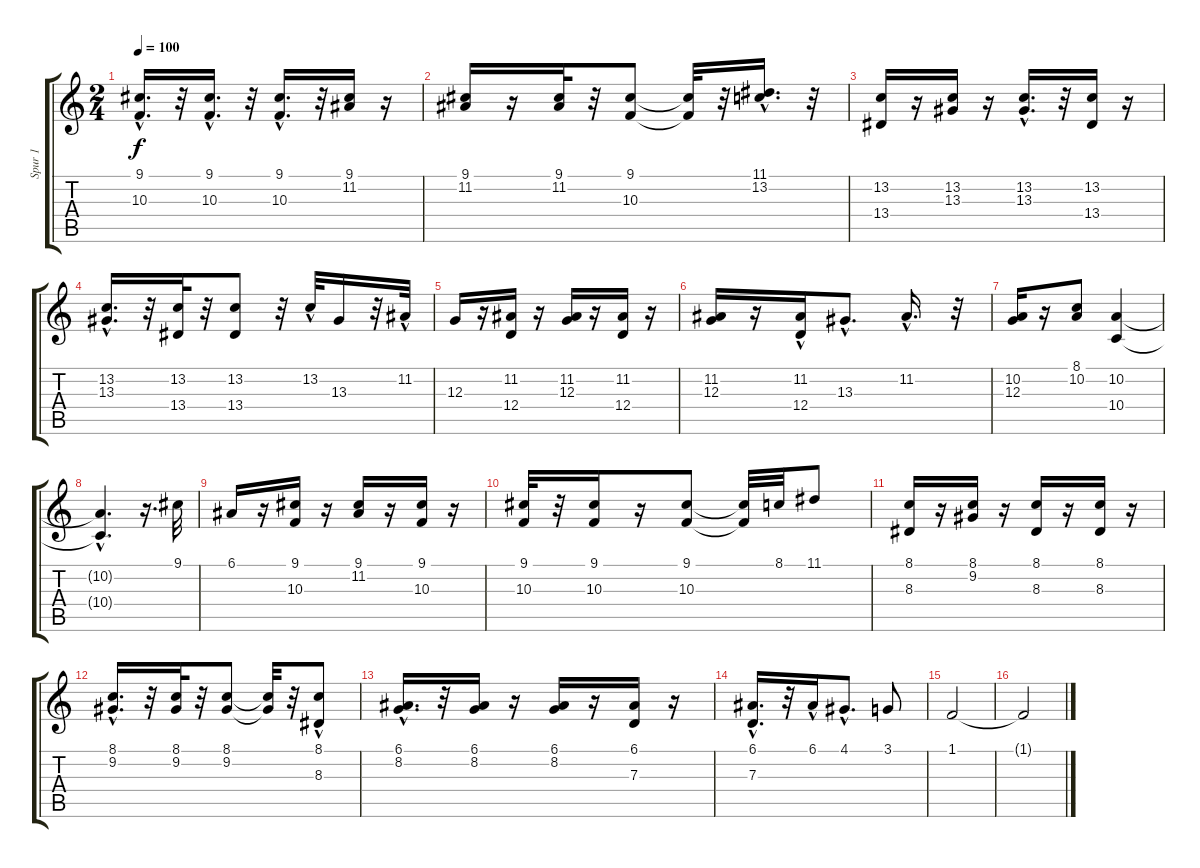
\track ("Spur 1" "Spur 1") {instrument clarinet}
\staff {score tabs}
\tuning (E4 B3 G3 D3 A2 E2) {hide}
\ts (2 4)
\tempo 100
\clef g2
\ks c
(9.1{hac} 10.3{hac}).16{d dy f} r.32 (9.1{hac} 10.3{hac}).16{d} r.32 (9.1{hac} 10.3).16{d} r.32 (9.1 11.2).16 r.16 |
(9.1 11.2).16 r.16 (9.1 11.2).32 r.32 (9.1 10.3).8 (9.1{t} 10.3{t}).32 r.32 (11.1{hac} 13.2).16{d} r.32 |
(13.2 13.4).16 r.16 (13.2 13.3).16 r.16 (13.2{hac} 13.3).16{d} r.32 (13.2 13.4).16 r.16 |
(13.2{hac} 13.3).16{d} r.32 (13.2 13.4).32 r.32 (13.2 13.4).8 r.32 13.2{hac}.32 13.3.16 r.32 11.2{hac}.32 |
12.3.16 r.16 (11.2 12.4).16 r.16 (11.2 12.3).16 r.16 (11.2 12.4).16 r.16 |
(11.2 12.3).16 r.16 (11.2{hac} 12.4).16 13.3{hac}.8{d} 11.2{hac}.16{d} r.32 |
(10.2 12.3).16 r.16 (8.1 10.2).8 (10.2 10.4).4 |
(10.2{hac t} 10.4{hac t}).4{d} r.16{d} 9.1.32 |
6.1.16 r.16 (9.1 10.3).16 r.16 (9.1 11.2).16 r.16 (9.1 10.3).16 r.16 |
(9.1 10.3).32 r.32 (9.1 10.3).16 r.16 (9.1 10.3).8 (9.1{t} 10.3{t}).32 8.1.32 11.1.8 |
(8.1 8.3).16 r.16 (8.1 9.2).16 r.16 (8.1 8.3).16 r.16 (8.1 8.3).16 r.16 |
(8.1{hac} 9.2{hac}).16{d} r.32 (8.1 9.2).32 r.32 (8.1 9.2).8 (8.1{t} 9.2{t}).32 r.32 (8.1 8.3{hac}).8 |
(6.1{hac} 8.2{hac}).16{d} r.32 (6.1 8.2).16 r.16 (6.1 8.2).16 r.16 (6.1 7.3).16 r.16 |
(6.1 7.3{hac}).16{d} r.32 6.1{hac}.16 4.1{hac}.8{d} 3.1.8 |
1.1.2 |
1.1{t}.2
